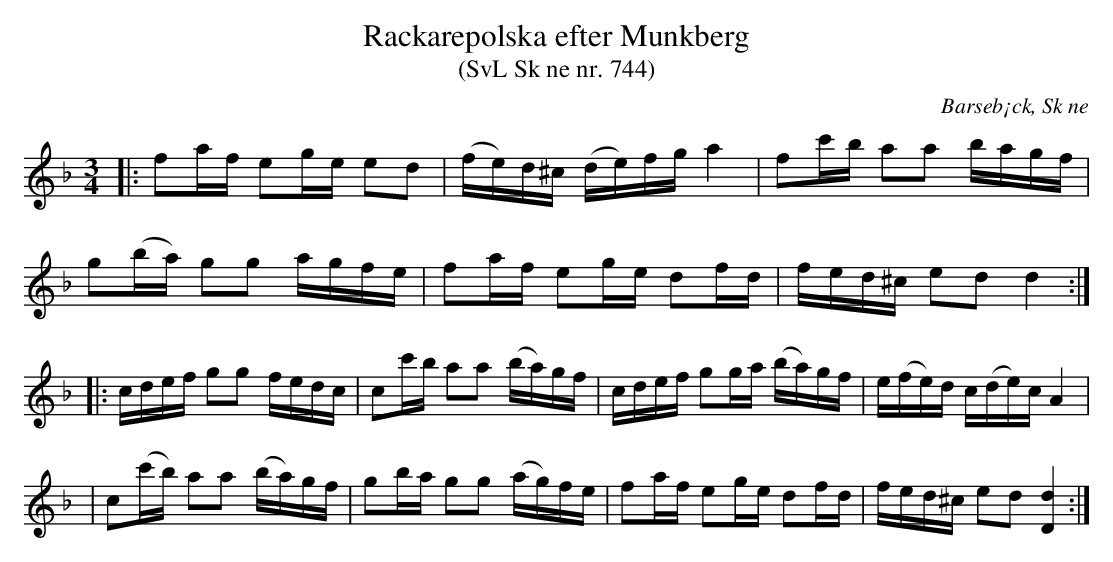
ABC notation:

X:1
T:Rackarepolska efter Munkberg
T:(SvL Sk ne nr. 744)
O:Barseb¡ck, Sk ne
M:3/4
L:1/16
K:Dm
|:f2af e2ge e2d2|(fe)d^c (de)fg a4|f2c'b a2a2 bagf|
g2(ba) g2g2 agfe|f2af e2ge d2fd|fed^c e2d2 d4:|
|:cdef g2g2 fedc|c2c'b a2a2 (ba)gf|cdef g2ga (ba)gf|e(fe)d c(de)c A4|
|c2(c'b) a2a2 (ba)gf|g2ba g2g2 (ag)fe|f2af e2ge d2fd|fed^c e2d2 [dD]4:|
